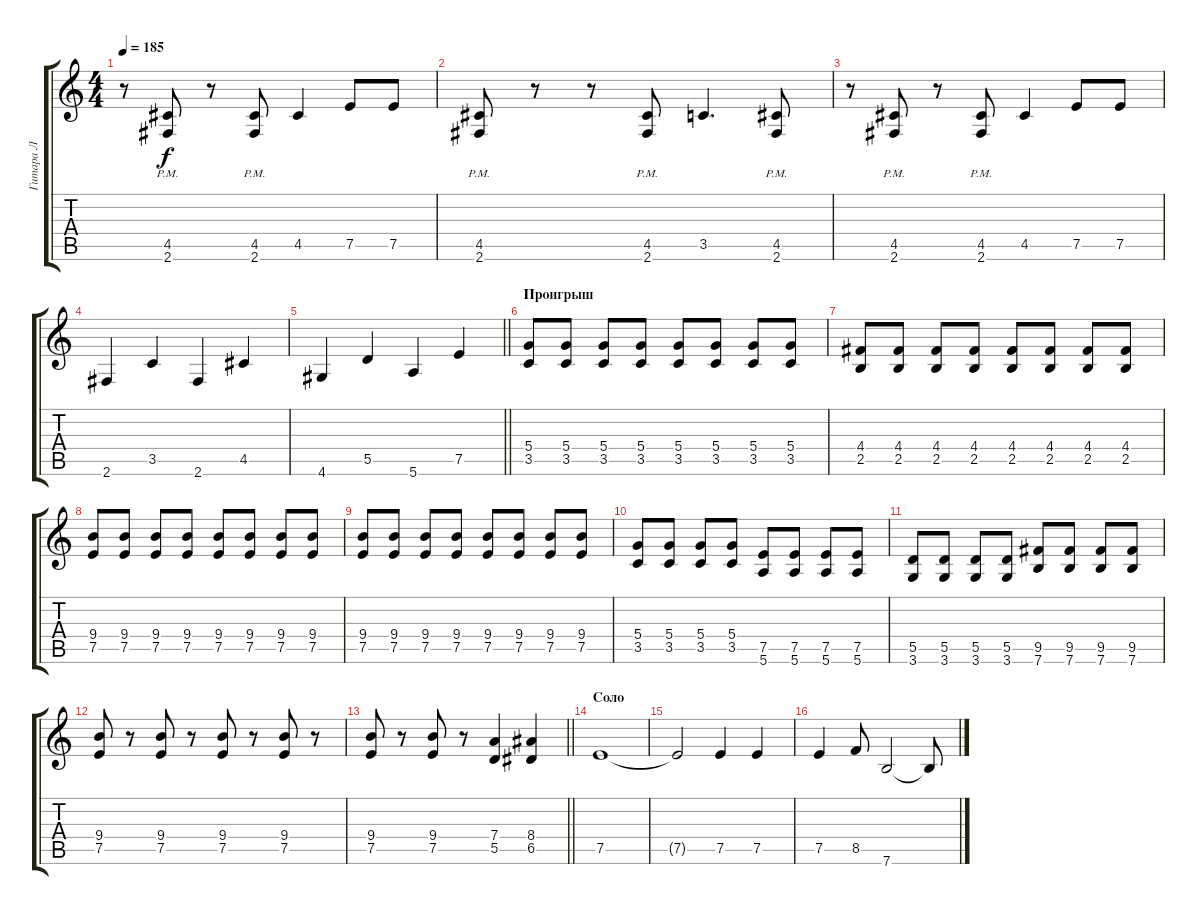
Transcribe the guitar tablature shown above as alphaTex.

\track ("Гитара Л" "Гитара Л") {instrument distortionguitar}
\staff {score tabs}
\tuning (E4 B3 G3 D3 A2 E2) {hide}
\ts (4 4)
\tempo 185
\clef g2
\ks c
r.8{dy f} (4.5{pm} 2.6{pm}).8 r.8 (4.5{pm} 2.6{pm}).8 4.5.4 7.5.8 7.5.8 |
(4.5{pm} 2.6{pm}).8 r.8 r.8 (4.5{pm} 2.6{pm}).8 3.5.4{d} (4.5{pm} 2.6{pm}).8 |
r.8 (4.5{pm} 2.6{pm}).8 r.8 (4.5{pm} 2.6{pm}).8 4.5.4 7.5.8 7.5.8 |
2.6.4 3.5.4 2.6.4 4.5.4 |
\barLineRight lightlight
4.6.4 5.5.4 5.6.4 7.5.4 |
\section ("" "Проигрыш")
(5.4 3.5).8 (5.4 3.5).8 (5.4 3.5).8 (5.4 3.5).8 (5.4 3.5).8 (5.4 3.5).8 (5.4 3.5).8 (5.4 3.5).8 |
(4.4 2.5).8 (4.4 2.5).8 (4.4 2.5).8 (4.4 2.5).8 (4.4 2.5).8 (4.4 2.5).8 (4.4 2.5).8 (4.4 2.5).8 |
(9.4 7.5).8 (9.4 7.5).8 (9.4 7.5).8 (9.4 7.5).8 (9.4 7.5).8 (9.4 7.5).8 (9.4 7.5).8 (9.4 7.5).8 |
(9.4 7.5).8 (9.4 7.5).8 (9.4 7.5).8 (9.4 7.5).8 (9.4 7.5).8 (9.4 7.5).8 (9.4 7.5).8 (9.4 7.5).8 |
(5.4 3.5).8 (5.4 3.5).8 (5.4 3.5).8 (5.4 3.5).8 (7.5 5.6).8 (7.5 5.6).8 (7.5 5.6).8 (7.5 5.6).8 |
(5.5 3.6).8 (5.5 3.6).8 (5.5 3.6).8 (5.5 3.6).8 (9.5 7.6).8 (9.5 7.6).8 (9.5 7.6).8 (9.5 7.6).8 |
(9.4 7.5).8 r.8 (9.4 7.5).8 r.8 (9.4 7.5).8 r.8 (9.4 7.5).8 r.8 |
\barLineRight lightlight
(9.4 7.5).8 r.8 (9.4 7.5).8 r.8 (7.4 5.5).4 (8.4 6.5).4 |
\section ("" "Соло")
7.5.1 |
7.5{t}.2 7.5.4 7.5.4 |
7.5.4 8.5.8 7.6.2 7.6{t}.8
